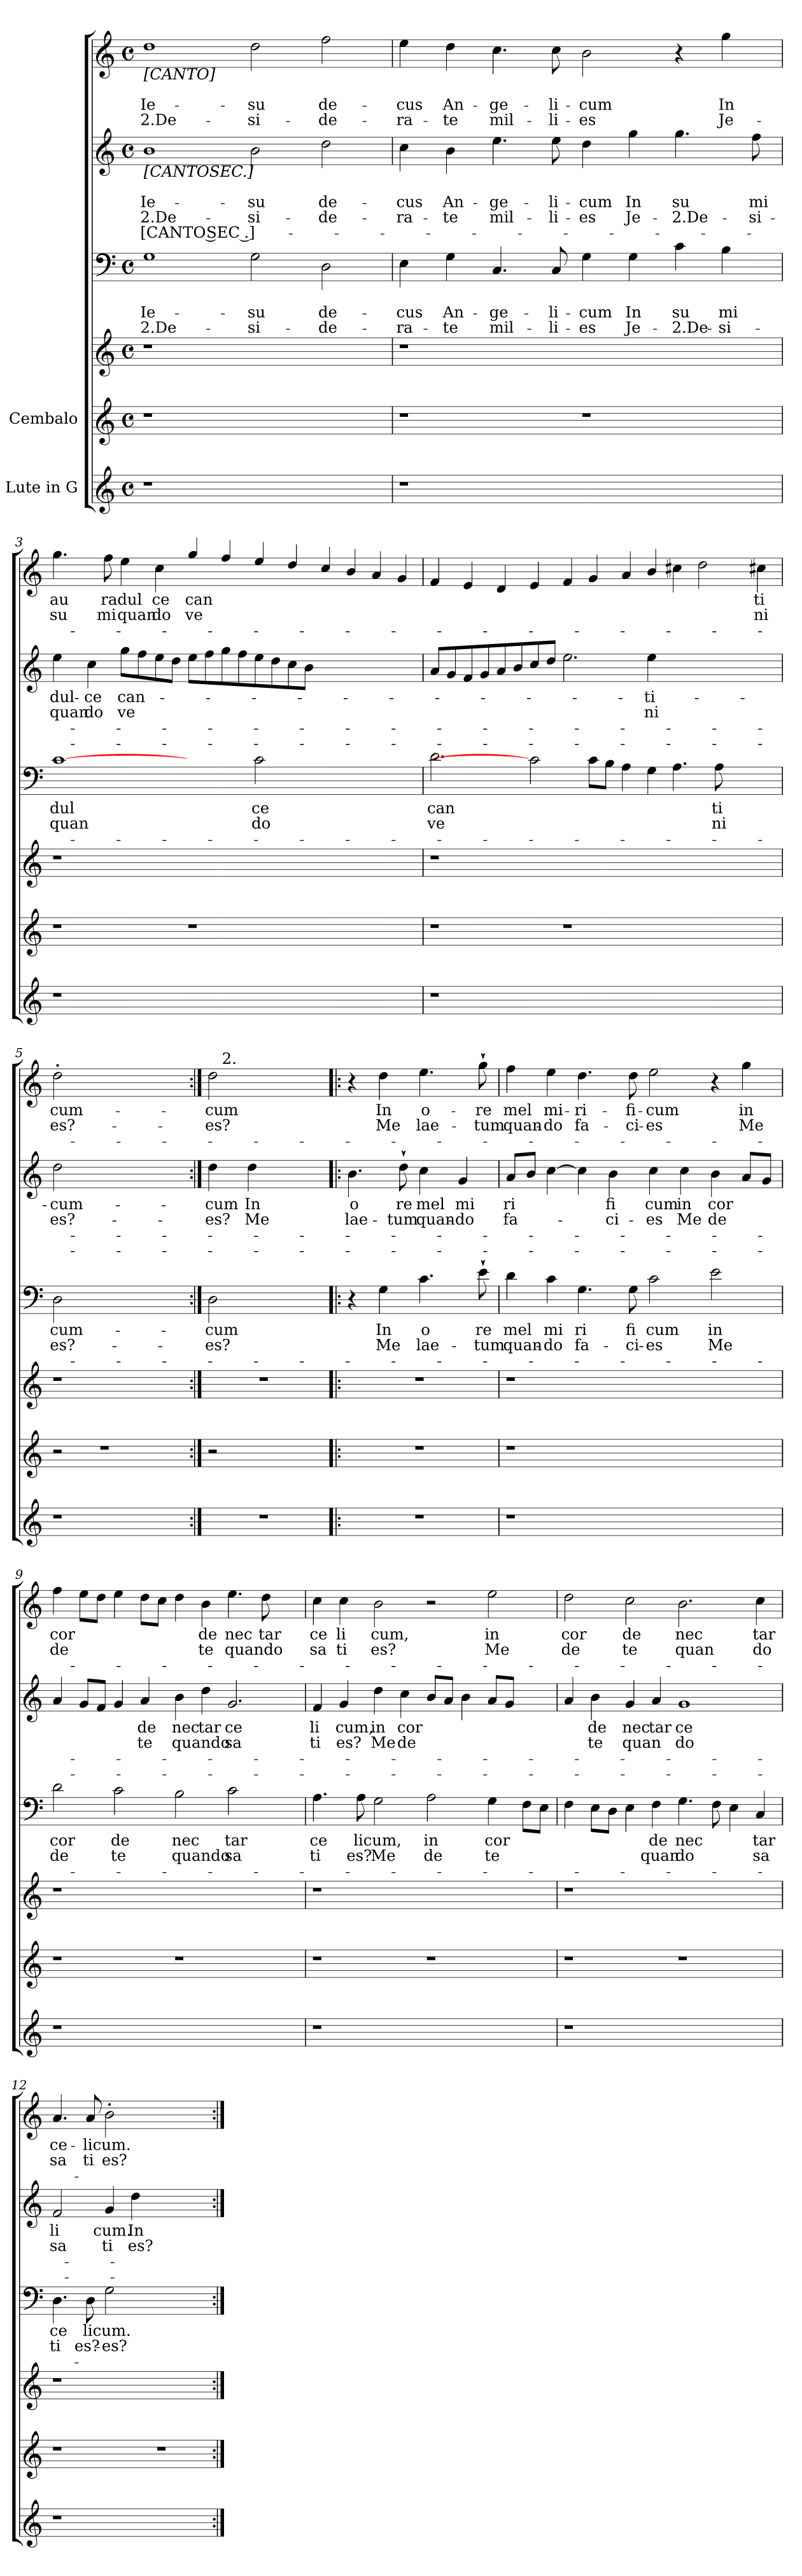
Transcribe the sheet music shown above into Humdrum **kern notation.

**kern	**kern	**kern	**kern	**text	**text	**text	**kern	**text	**text	**text	**text	**kern	**text	**text	**text
*part5	*part4	*part4	*part3	*part3	*part3	*part3	*part2	*part2	*part2	*part2	*part2	*part1	*part1	*part1	*part1
*staff6	*staff5	*staff4	*staff3	*staff3	*staff3	*staff3	*staff2	*staff2	*staff2	*staff2	*staff2	*staff1	*staff1	*staff1	*staff1
*I"Lute in G	*I"Cembalo	*	*	*	*	*	*	*	*	*	*	*	*	*	*
!!LO:PB:g=z
*clefG2	*clefG2	*clefG2	*clefF4	*	*	*	*clefG2	*	*	*	*	*clefG2	*	*	*
*ITrd7c12	*	*	*	*	*	*	*	*	*	*	*	*	*	*	*
*k[]	*k[]	*k[]	*k[]	*	*	*	*k[]	*	*	*	*	*k[]	*	*	*
*C:	*C:	*C:	*C:	*	*	*	*C:	*	*	*	*	*C:	*	*	*
*M4/4	*M4/4	*M4/4	*M4/4	*	*	*	*M4/4	*	*	*	*	*M4/4	*	*	*
*met(c)	*met(c)	*met(c)	*met(c)	*	*	*	*met(c)	*	*	*	*	*met(c)	*	*	*
=1	=1	=1	=1	=1	=1	=1	=1	=1	=1	=1	=1	=1	=1	=1	=1
!	!	!	!	!	!	!	!	!	!	!	!	!LO:TX:b:t=[CANTO]	!	!	!
!	!	!	!	!	!	!	!LO:TX:b:B:t=[CANTOSEC.]	!	!	!	!	!	!	!	!
!	!	!	!	!	!LO:LY:b:rj	!LO:LY:b:rj	!	!	!LO:LY:b:rj	!LO:LY:b:rj	!LO:LY:b:rj	!	!	!LO:LY:b:rj	!LO:LY:b:rj
1r	1r	1r	1G	.	Ie-	2.De-	1b	.	Ie-	2.De-	[CANTO SEC .]-	1dd	.	Ie-	2.De-
!	!	!	!	!	!LO:LY:b	!LO:LY:b	!	!	!LO:LY:b	!LO:LY:b	!	!	!	!LO:LY:b	!LO:LY:b
1ryy	1ryy	1ryy	2G\	.	-su	-si-	2b\	.	-su	-si-	.	2dd\	.	-su	-si-
!	!	!	!	!	!LO:LY:b	!LO:LY:b	!	!	!LO:LY:b	!LO:LY:b	!	!	!	!LO:LY:b	!LO:LY:b
.	.	.	2D\	.	de-	-de-	2dd\	.	de-	-de-	.	2ff\	.	de-	-de-
=2	=2	=2	=2	=2	=2	=2	=2	=2	=2	=2	=2	=2	=2	=2	=2
!	!	!	!	!	!LO:LY:b	!LO:LY:b	!	!	!LO:LY:b	!LO:LY:b	!	!	!	!LO:LY:b	!LO:LY:b
1r	1r	1r	4E\	.	-cus	-ra-	4cc\	.	-cus	-ra-	.	4ee\	.	-cus	-ra-
!	!	!	!	!	!LO:LY:b	!LO:LY:b	!	!	!LO:LY:b	!LO:LY:b	!	!	!	!LO:LY:b	!LO:LY:b
.	.	.	4G\	.	An-	-te	4b\	.	An-	-te	.	4dd\	.	An-	-te
!	!	!	!	!	!LO:LY:b	!LO:LY:b	!	!	!LO:LY:b	!LO:LY:b	!	!	!	!LO:LY:b	!LO:LY:b
.	.	.	4.C/	.	-ge-	mil-	4.ee\	.	-ge-	mil-	.	4.cc\	.	-ge-	mil-
!	!	!	!	!	!LO:LY:b	!LO:LY:b	!	!	!LO:LY:b	!LO:LY:b	!	!	!	!LO:LY:b	!LO:LY:b
.	.	.	8C/	.	-li-	-li-	8ee\	.	-li-	-li-	.	8cc\	.	-li-	-li-
!	!	!	!	!	!LO:LY:b	!LO:LY:b	!	!	!LO:LY:b	!LO:LY:b	!	!	!	!LO:LY:b	!LO:LY:b
1ryy	1r	1ryy	4G\	.	-cum	-es	4dd\	.	-cum	-es	.	2b\	.	-cum	-es
!	!	!	!	!	!LO:LY:b	!LO:LY:b	!	!	!LO:LY:b	!LO:LY:b	!	!	!	!	!
.	.	.	4G\	.	In	Je-	4gg\	.	In	Je-	.	.	.	.	.
!	!	!	!	!	!LO:LY:b	!LO:LY:b	!	!	!LO:LY:b	!LO:LY:b	!	!	!	!	!
.	.	.	4c\	.	su	-2.De-	4.gg\	.	su	-2.De-	.	4r	.	.	.
!	!	!	!	!	!LO:LY:b	!LO:LY:b	!	!	!	!	!	!	!	!LO:LY:b	!LO:LY:b
.	.	.	4B\	.	mi	-si-	.	.	.	.	.	4gg\	.	In	Je-
!	!	!	!	!	!	!	!	!	!LO:LY:b	!LO:LY:b	!	!	!	!	!
.	.	.	.	.	.	.	8ff\	.	mi	-si-	.	.	.	.	.
!!LO:LB:g=z
=3	=3	=3	=3	=3	=3	=3	=3	=3	=3	=3	=3	=3	=3	=3	=3
!	!	!	!	!LO:LY:b	!LO:LY:b	!	!	!LO:LY:b	!LO:LY:b	!	!	!	!LO:LY:b	!LO:LY:b	!
1r	1r	1r	[1c	dul	quan	.	4ee\	dul-	quan	.	.	4.gg\	au	su	.
!	!	!	!	!	!	!	!	!LO:LY:b	!LO:LY:b	!	!	!	!	!	!
.	.	.	.	.	.	.	4cc\	-ce	do	.	.	.	.	.	.
!	!	!	!	!	!	!	!	!	!	!	!	!	!LO:LY:b	!LO:LY:b	!
.	.	.	.	.	.	.	.	.	.	.	.	8ff\	ra	mi	.
!	!	!	!	!	!	!	!	!LO:LY:b	!LO:LY:b	!	!	!	!LO:LY:b	!LO:LY:b	!
.	.	.	.	.	.	.	8gg\L	can-	ve	.	.	4ee\	dul	quan	.
.	.	.	.	.	.	.	8ff\	.	.	.	.	.	.	.	.
!	!	!	!	!	!	!	!	!	!	!	!	!	!LO:LY:b	!LO:LY:b	!
.	.	.	.	.	.	.	8ee\	.	.	.	.	4cc\	ce	do	.
.	.	.	.	.	.	.	8dd\J	.	.	.	.	.	.	.	.
!	!	!	!	!	!	!	!	!	!	!	!	!	!LO:LY:b	!LO:LY:b	!
0ryy	1r	0ryy	2ryy	.	.	.	8ee\L	.	.	.	.	4gg/	can	ve	.
.	.	.	.	.	.	.	8ff\	.	.	.	.	.	.	.	.
.	.	.	.	.	.	.	8gg\	.	.	.	.	4ff/	.	.	.
.	.	.	.	.	.	.	8ff\	.	.	.	.	.	.	.	.
!	!	!	!	!LO:LY:b	!LO:LY:b	!	!	!	!	!	!	!	!	!	!
.	.	.	2c\	ce	do	.	8ee\	.	.	.	.	4ee/	.	.	.
.	.	.	.	.	.	.	8dd\	.	.	.	.	.	.	.	.
.	.	.	.	.	.	.	8cc\	.	.	.	.	4dd/	.	.	.
.	.	.	.	.	.	.	8b\J	.	.	.	.	.	.	.	.
.	1ryy	.	1ryy	.	.	.	1ryy	.	.	.	.	4cc/	.	.	.
.	.	.	.	.	.	.	.	.	.	.	.	4b/	.	.	.
.	.	.	.	.	.	.	.	.	.	.	.	4a/	.	.	.
.	.	.	.	.	.	.	.	.	.	.	.	4g/	.	.	.
=4	=4	=4	=4	=4	=4	=4	=4	=4	=4	=4	=4	=4	=4	=4	=4
!	!	!	!	!LO:LY:b	!LO:LY:b	!	!	!	!	!	!	!	!	!	!
1r	1r	1r	2.d\	can	ve	.	8a/L	.	.	.	.	4f/	.	.	.
.	.	.	.	.	.	.	8g/	.	.	.	.	.	.	.	.
.	.	.	.	.	.	.	8f/	.	.	.	.	4e/	.	.	.
.	.	.	.	.	.	.	8g/	.	.	.	.	.	.	.	.
.	.	.	.	.	.	.	8a/	.	.	.	.	4d/	.	.	.
.	.	.	.	.	.	.	8b/	.	.	.	.	.	.	.	.
.	.	.	2c]	.	.	.	8cc/	.	.	.	.	4e/	.	.	.
.	.	.	.	.	.	.	8dd/J	.	.	.	.	.	.	.	.
0ryy	1r	0ryy	.	.	.	.	2.ee\	.	.	.	.	4f/	.	.	.
.	.	.	8c\L	.	.	.	.	.	.	.	.	4g/	.	.	.
.	.	.	8B\J	.	.	.	.	.	.	.	.	.	.	.	.
.	.	.	4A\	.	.	.	.	.	.	.	.	4a/	.	.	.
!	!	!	!	!	!	!	!	!LO:LY:b	!LO:LY:b	!	!	!	!	!	!
.	.	.	4G\	.	.	.	4ee\	-ti-	ni	.	.	4b/	.	.	.
.	1ryy	.	4.A\	.	.	.	1ryy	.	.	.	.	4cc#X\	.	.	.
.	.	.	.	.	.	.	.	.	.	.	.	2dd\	.	.	.
!	!	!	!	!LO:LY:b	!LO:LY:b	!	!	!	!	!	!	!	!	!	!
.	.	.	8A\	ti	ni	.	.	.	.	.	.	.	.	.	.
.	.	.	2ryy	.	.	.	.	.	.	.	.	.	.	.	.
!	!	!	!	!	!	!	!	!	!	!	!	!	!LO:LY:b	!LO:LY:b	!
.	.	.	.	.	.	.	.	.	.	.	.	4cc#X\	ti	ni	.
!!LO:LB:g=z
=5	=5	=5	=5	=5	=5	=5	=5	=5	=5	=5	=5	=5	=5	=5	=5
!	!	!	!	!LO:LY:b	!LO:LY:b	!	!	!LO:LY:b	!LO:LY:b	!	!	!	!LO:LY:b	!LO:LY:b	!
1r	2r	1r	2D\	cum-	es?-	.	2dd\	-cum-	es?-	.	.	2dd'>\	cum-	es?-	.
.	1r	.	1ryy	.	.	.	1ryy	.	.	.	.	1ryy	.	.	.
2ryy	.	2ryy	.	.	.	.	.	.	.	.	.	.	.	.	.
=6:|!	=6:|!	=6:|!	=6:|!	=6:|!	=6:|!	=6:|!	=6:|!	=6:|!	=6:|!	=6:|!	=6:|!	=6:|!	=6:|!	=6:|!	=6:|!
!	!	!	!	!LO:LY:b	!LO:LY:b	!	!	!LO:LY:b	!LO:LY:b	!	!	!	!LO:LY:b	!LO:LY:b	!
*	*	*	*	*	*	*	*	*	*	*	*	*^	*	*	*
1r	2r	1r	2D\	-cum	-es?	.	4dd\	-cum	-es?	.	.	2dd\	16ryy	-cum	-es?	.
!	!	!	!	!	!	!	!	!	!	!	!	!	!LO:TX:a:t=2.	!	!	!
.	.	.	.	.	.	.	.	.	.	.	.	.	2...ryy	.	.	.
!	!	!	!	!	!	!	!	!LO:LY:b	!LO:LY:b	!	!	!	!	!	!	!
.	.	.	.	.	.	.	4dd\	In	Me	.	.	.	.	.	.	.
.	2ryy	.	2ryy	.	.	.	2ryy	.	.	.	.	2ryy	.	.	.	.
=7!|:	=7!|:	=7!|:	=7!|:	=7!|:	=7!|:	=7!|:	=7!|:	=7!|:	=7!|:	=7!|:	=7!|:	=7!|:	=7!|:	=7!|:	=7!|:	=7!|:
!	!	!	!	!	!	!	!	!LO:LY:b	!LO:LY:b	!	!	!	!	!	!	!
*	*	*	*	*	*	*	*	*	*	*	*	*v	*v	*	*	*
1r	1r	1r	4r	.	.	.	4.b\	o	lae-	.	.	4r	.	.	.
!	!	!	!	!LO:LY:b	!LO:LY:b	!	!	!	!	!	!	!	!LO:LY:b	!LO:LY:b	!
.	.	.	4G\	In	Me	.	.	.	.	.	.	4dd\	In	Me	.
!	!	!	!	!	!	!	!	!LO:LY:b	!LO:LY:b	!	!	!	!	!	!
.	.	.	.	.	.	.	8dd`>\	re	-tum	.	.	.	.	.	.
!	!	!	!	!LO:LY:b	!LO:LY:b	!	!	!LO:LY:b	!LO:LY:b	!	!	!	!LO:LY:b	!LO:LY:b	!
.	.	.	4.c\	o	lae-	.	4cc\	mel	quan-	.	.	4.ee\	o-	lae-	.
!	!	!	!	!	!	!	!	!LO:LY:b	!LO:LY:b	!	!	!	!	!	!
.	.	.	.	.	.	.	4g/	mi	-do	.	.	.	.	.	.
!	!	!	!	!LO:LY:b	!LO:LY:b	!	!	!	!	!	!	!	!LO:LY:b	!LO:LY:b	!
.	.	.	8e`>\	re	-tum	.	.	.	.	.	.	8gg`>\	-re	-tum	.
=8	=8	=8	=8	=8	=8	=8	=8	=8	=8	=8	=8	=8	=8	=8	=8
!	!	!	!	!LO:LY:b	!LO:LY:b	!	!	!LO:LY:b	!LO:LY:b	!	!	!	!LO:LY:b	!LO:LY:b	!
1r	1r	1r	4d\	mel	quan-	.	8a/L	ri	fa-	.	.	4ff\	mel	quan-	.
.	.	.	.	.	.	.	8b/J	.	.	.	.	.	.	.	.
!	!	!	!	!LO:LY:b	!LO:LY:b	!	!	!	!	!	!	!	!LO:LY:b	!LO:LY:b	!
.	.	.	4c\	mi	-do	.	[>4cc\	.	.	.	.	4ee\	mi-	-do	.
!	!	!	!	!LO:LY:b	!LO:LY:b	!	!	!	!	!	!	!	!LO:LY:b	!LO:LY:b	!
.	.	.	4.G\	ri	fa-	.	4cc\]	.	.	.	.	4.dd\	-ri-	fa-	.
!	!	!	!	!	!	!	!	!LO:LY:b	!LO:LY:b	!	!	!	!	!	!
.	.	.	.	.	.	.	4b\	fi	-ci-	.	.	.	.	.	.
!	!	!	!	!LO:LY:b	!LO:LY:b	!	!	!	!	!	!	!	!LO:LY:b	!LO:LY:b	!
.	.	.	8G\	fi	-ci-	.	.	.	.	.	.	8dd\	-fi-	-ci-	.
!	!	!	!	!LO:LY:b	!LO:LY:b	!	!	!LO:LY:b	!LO:LY:b	!	!	!	!LO:LY:b	!LO:LY:b	!
1ryy	1ryy	1ryy	2c\	cum	-es	.	4cc\	cum	-es	.	.	2ee\	-cum	-es	.
!	!	!	!	!	!	!	!	!LO:LY:b	!LO:LY:b	!	!	!	!	!	!
.	.	.	.	.	.	.	4cc\	in	Me	.	.	.	.	.	.
!	!	!	!	!LO:LY:b	!LO:LY:b	!	!	!LO:LY:b	!LO:LY:b	!	!	!	!	!	!
.	.	.	2e\	in	Me	.	4b\	cor	de	.	.	4r	.	.	.
!	!	!	!	!	!	!	!	!	!	!	!	!	!LO:LY:b	!LO:LY:b	!
.	.	.	.	.	.	.	8a/L	.	.	.	.	4gg\	in	Me	.
.	.	.	.	.	.	.	8g/J	.	.	.	.	.	.	.	.
!!LO:PB:g=z
=9	=9	=9	=9	=9	=9	=9	=9	=9	=9	=9	=9	=9	=9	=9	=9
!	!	!	!	!LO:LY:b	!LO:LY:b	!	!	!	!	!	!	!	!LO:LY:b	!LO:LY:b	!
1r	1r	1r	2d\	cor	de	.	4a/	.	.	.	.	4ff\	cor	de	.
.	.	.	.	.	.	.	8g/L	.	.	.	.	8ee\L	.	.	.
.	.	.	.	.	.	.	8f/J	.	.	.	.	8dd\J	.	.	.
!	!	!	!	!LO:LY:b	!LO:LY:b	!	!	!	!	!	!	!	!	!	!
.	.	.	2c\	de	te	.	4g/	.	.	.	.	4ee\	.	.	.
!	!	!	!	!	!	!	!	!LO:LY:b	!LO:LY:b	!	!	!	!	!	!
.	.	.	.	.	.	.	4a/	de	te	.	.	8dd\L	.	.	.
.	.	.	.	.	.	.	.	.	.	.	.	8cc\J	.	.	.
!	!	!	!	!LO:LY:b	!LO:LY:b	!	!	!LO:LY:b	!LO:LY:b	!	!	!	!	!	!
1ryy	1r	1ryy	2B\	nec	quando	.	4b\	nec	quando	.	.	4dd\	.	.	.
!	!	!	!	!	!	!	!	!LO:LY:b	!	!	!	!	!LO:LY:b	!LO:LY:b	!
.	.	.	.	.	.	.	4dd\	tar	.	.	.	4b\	de	te	.
!	!	!	!	!LO:LY:b	!LO:LY:b	!	!	!LO:LY:b	!LO:LY:b	!	!	!	!LO:LY:b	!LO:LY:b	!
.	.	.	2c\	tar	sa	.	2.g/	ce	sa	.	.	4.ee\	nec	quando	.
!	!	!	!	!	!	!	!	!	!	!	!	!	!LO:LY:b	!	!
.	.	.	.	.	.	.	.	.	.	.	.	8dd\	tar	.	.
4ryy	4ryy	4ryy	4ryy	.	.	.	.	.	.	.	.	4ryy	.	.	.
=10	=10	=10	=10	=10	=10	=10	=10	=10	=10	=10	=10	=10	=10	=10	=10
!	!	!	!	!LO:LY:b	!LO:LY:b	!	!	!LO:LY:b	!LO:LY:b	!	!	!	!LO:LY:b	!LO:LY:b	!
1r	1r	1r	4.A\	ce	ti	.	4f/	li	ti	.	.	4cc\	ce	sa	.
!	!	!	!	!	!	!	!	!LO:LY:b	!LO:LY:b	!	!	!	!LO:LY:b	!LO:LY:b	!
.	.	.	.	.	.	.	4g/	cum,	es?	.	.	4cc\	li	ti	.
!	!	!	!	!LO:LY:b	!LO:LY:b	!	!	!	!	!	!	!	!	!	!
.	.	.	8A\	licum,	es?	.	.	.	.	.	.	.	.	.	.
!	!	!	!	!	!LO:LY:b	!	!	!LO:LY:b	!LO:LY:b	!	!	!	!LO:LY:b	!LO:LY:b	!
.	.	.	2G\	.	Me	.	4dd\	in	Me	.	.	2b\	cum,	es?	.
!	!	!	!	!	!	!	!	!LO:LY:b	!LO:LY:b	!	!	!	!	!	!
.	.	.	.	.	.	.	4cc\	cor	de	.	.	.	.	.	.
!	!	!	!	!LO:LY:b	!LO:LY:b	!	!	!	!	!	!	!	!	!	!
1ryy	1r	1ryy	2A\	in	de	.	8b/L	.	.	.	.	2r	.	.	.
.	.	.	.	.	.	.	8a/J	.	.	.	.	.	.	.	.
.	.	.	.	.	.	.	4b\	.	.	.	.	.	.	.	.
!	!	!	!	!LO:LY:b	!LO:LY:b	!	!	!	!	!	!	!	!LO:LY:b	!LO:LY:b	!
.	.	.	4G\	cor	te	.	8a/L	.	.	.	.	2ee\	in	Me	.
.	.	.	.	.	.	.	8g/J	.	.	.	.	.	.	.	.
.	.	.	8F\L	.	.	.	4ryy	.	.	.	.	.	.	.	.
.	.	.	8E\J	.	.	.	.	.	.	.	.	.	.	.	.
=11	=11	=11	=11	=11	=11	=11	=11	=11	=11	=11	=11	=11	=11	=11	=11
!	!	!	!	!	!	!	!	!	!	!	!	!	!LO:LY:b	!LO:LY:b	!
1r	1r	1r	4F\	.	.	.	4a/	.	.	.	.	2dd\	cor	de	.
!	!	!	!	!	!	!	!	!LO:LY:b	!LO:LY:b	!	!	!	!	!	!
.	.	.	8E\L	.	.	.	4b\	de	te	.	.	.	.	.	.
.	.	.	8D\J	.	.	.	.	.	.	.	.	.	.	.	.
!	!	!	!	!	!	!	!	!LO:LY:b	!LO:LY:b	!	!	!	!LO:LY:b	!LO:LY:b	!
.	.	.	4E\	.	.	.	4g/	nec	quan	.	.	2cc\	de	te	.
!	!	!	!	!LO:LY:b	!LO:LY:b	!	!	!LO:LY:b	!	!	!	!	!	!	!
.	.	.	4F\	de	quan	.	4a/	tar	.	.	.	.	.	.	.
!	!	!	!	!LO:LY:b	!LO:LY:b	!	!	!LO:LY:b	!LO:LY:b	!	!	!	!LO:LY:b	!LO:LY:b	!
1ryy	1r	1ryy	4.G\	nec	do	.	1g	ce	do	.	.	2.b\	nec	quan	.
.	.	.	8F\	.	.	.	.	.	.	.	.	.	.	.	.
.	.	.	4E\	.	.	.	.	.	.	.	.	.	.	.	.
!	!	!	!	!LO:LY:b	!LO:LY:b	!	!	!	!	!	!	!	!LO:LY:b	!LO:LY:b	!
.	.	.	4C/	tar	sa	.	.	.	.	.	.	4cc\	tar	do	.
!!LO:LB:g=z
=12	=12	=12	=12	=12	=12	=12	=12	=12	=12	=12	=12	=12	=12	=12	=12
!	!	!	!	!LO:LY:b	!LO:LY:b	!	!	!LO:LY:b	!LO:LY:b	!	!	!	!LO:LY:b	!LO:LY:b	!
1r	1r	1r	4.D\	ce	ti	.	2f/	li	sa	.	.	4.a/	ce-	sa	.
!	!	!	!	!LO:LY:b	!LO:LY:b	!	!	!	!	!	!	!	!LO:LY:b	!LO:LY:b	!
.	.	.	8D\	licum.-	es?-	.	.	.	.	.	.	8a</	-licum.-	ti	.
!	!	!	!	!	!LO:LY:b	!	!	!LO:LY:b	!LO:LY:b	!	!	!	!	!LO:LY:b	!
.	.	.	2G\	.	-es?	.	4g/	cum.	ti	.	.	2b'>\	.	es?-	.
!	!	!	!	!	!	!	!	!LO:LY:b	!LO:LY:b	!	!	!	!	!	!
.	.	.	.	.	.	.	4dd\	In-	es?-	.	.	.	.	.	.
1ryy	1r	1ryy	1ryy	.	.	.	1ryy	.	.	.	.	1ryy	.	.	.
=:|!	=:|!	=:|!	=:|!	=:|!	=:|!	=:|!	=:|!	=:|!	=:|!	=:|!	=:|!	=:|!	=:|!	=:|!	=:|!
*-	*-	*-	*-	*-	*-	*-	*-	*-	*-	*-	*-	*-	*-	*-	*-
